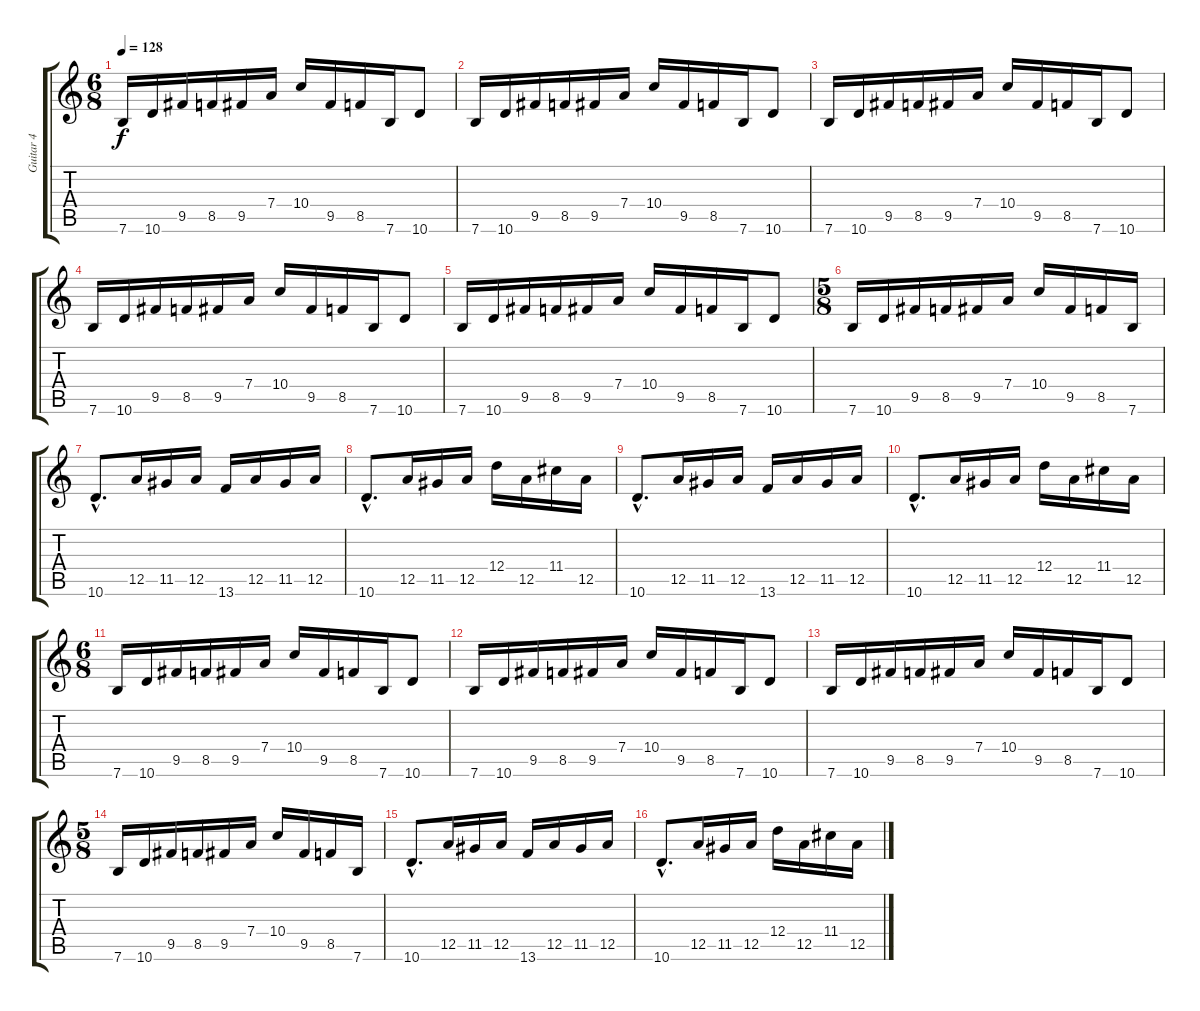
\track ("Guitar 4" "Guitar 4") {instrument distortionguitar}
\staff {score tabs}
\tuning (E4 B3 G3 D3 A2 E2) {hide}
\ts (6 8)
\tempo 128
\clef g2
\ks c
7.6.16{dy f} 10.6.16 9.5.16 8.5.16 9.5.16 7.4.16 10.4.16 9.5.16 8.5.16 7.6.16 10.6.8 |
7.6.16 10.6.16 9.5.16 8.5.16 9.5.16 7.4.16 10.4.16 9.5.16 8.5.16 7.6.16 10.6.8 |
7.6.16 10.6.16 9.5.16 8.5.16 9.5.16 7.4.16 10.4.16 9.5.16 8.5.16 7.6.16 10.6.8 |
7.6.16 10.6.16 9.5.16 8.5.16 9.5.16 7.4.16 10.4.16 9.5.16 8.5.16 7.6.16 10.6.8 |
7.6.16 10.6.16 9.5.16 8.5.16 9.5.16 7.4.16 10.4.16 9.5.16 8.5.16 7.6.16 10.6.8 |
\ts (5 8)
7.6.16 10.6.16 9.5.16 8.5.16 9.5.16 7.4.16 10.4.16 9.5.16 8.5.16 7.6.16 |
10.6{hac}.8{d} 12.5.16 11.5.16 12.5.16 13.6.16 12.5.16 11.5.16 12.5.16 |
10.6{hac}.8{d} 12.5.16 11.5.16 12.5.16 12.4.16 12.5.16 11.4.16 12.5.16 |
10.6{hac}.8{d} 12.5.16 11.5.16 12.5.16 13.6.16 12.5.16 11.5.16 12.5.16 |
10.6{hac}.8{d} 12.5.16 11.5.16 12.5.16 12.4.16 12.5.16 11.4.16 12.5.16 |
\ts (6 8)
7.6.16 10.6.16 9.5.16 8.5.16 9.5.16 7.4.16 10.4.16 9.5.16 8.5.16 7.6.16 10.6.8 |
7.6.16 10.6.16 9.5.16 8.5.16 9.5.16 7.4.16 10.4.16 9.5.16 8.5.16 7.6.16 10.6.8 |
7.6.16 10.6.16 9.5.16 8.5.16 9.5.16 7.4.16 10.4.16 9.5.16 8.5.16 7.6.16 10.6.8 |
\ts (5 8)
7.6.16 10.6.16 9.5.16 8.5.16 9.5.16 7.4.16 10.4.16 9.5.16 8.5.16 7.6.16 |
10.6{hac}.8{d} 12.5.16 11.5.16 12.5.16 13.6.16 12.5.16 11.5.16 12.5.16 |
10.6{hac}.8{d} 12.5.16 11.5.16 12.5.16 12.4.16 12.5.16 11.4.16 12.5.16
